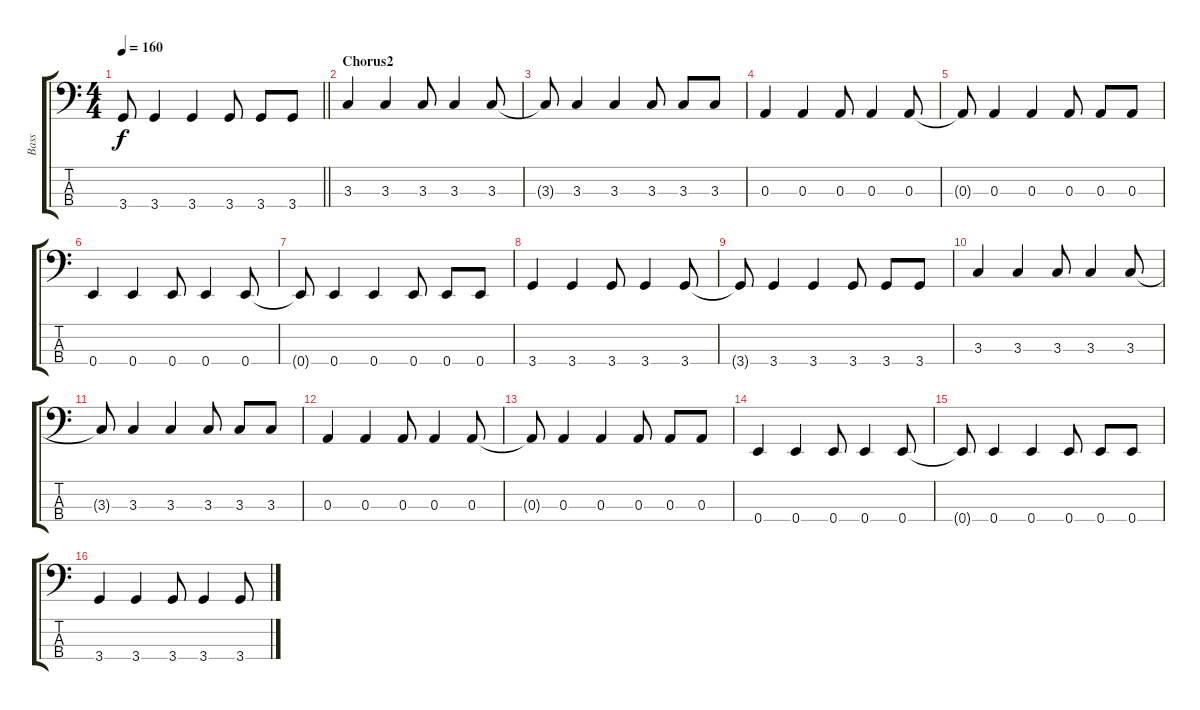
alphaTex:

\track ("Bass" "Bass") {instrument electricbassfinger}
\staff {score tabs}
\tuning (G2 D2 A1 E1) {hide}
\ts (4 4)
\tempo 160
\clef f4
\barLineRight lightlight
\ks c
3.4{t}.8{dy f} 3.4.4 3.4.4 3.4.8 3.4.8 3.4.8 |
\section ("" "Chorus2")
3.3.4 3.3.4 3.3.8 3.3.4 3.3.8 |
3.3{t}.8 3.3.4 3.3.4 3.3.8 3.3.8 3.3.8 |
0.3.4 0.3.4 0.3.8 0.3.4 0.3.8 |
0.3{t}.8 0.3.4 0.3.4 0.3.8 0.3.8 0.3.8 |
0.4.4 0.4.4 0.4.8 0.4.4 0.4.8 |
0.4{t}.8 0.4.4 0.4.4 0.4.8 0.4.8 0.4.8 |
3.4.4 3.4.4 3.4.8 3.4.4 3.4.8 |
3.4{t}.8 3.4.4 3.4.4 3.4.8 3.4.8 3.4.8 |
3.3.4 3.3.4 3.3.8 3.3.4 3.3.8 |
3.3{t}.8 3.3.4 3.3.4 3.3.8 3.3.8 3.3.8 |
0.3.4 0.3.4 0.3.8 0.3.4 0.3.8 |
0.3{t}.8 0.3.4 0.3.4 0.3.8 0.3.8 0.3.8 |
0.4.4 0.4.4 0.4.8 0.4.4 0.4.8 |
0.4{t}.8 0.4.4 0.4.4 0.4.8 0.4.8 0.4.8 |
3.4.4 3.4.4 3.4.8 3.4.4 3.4.8
